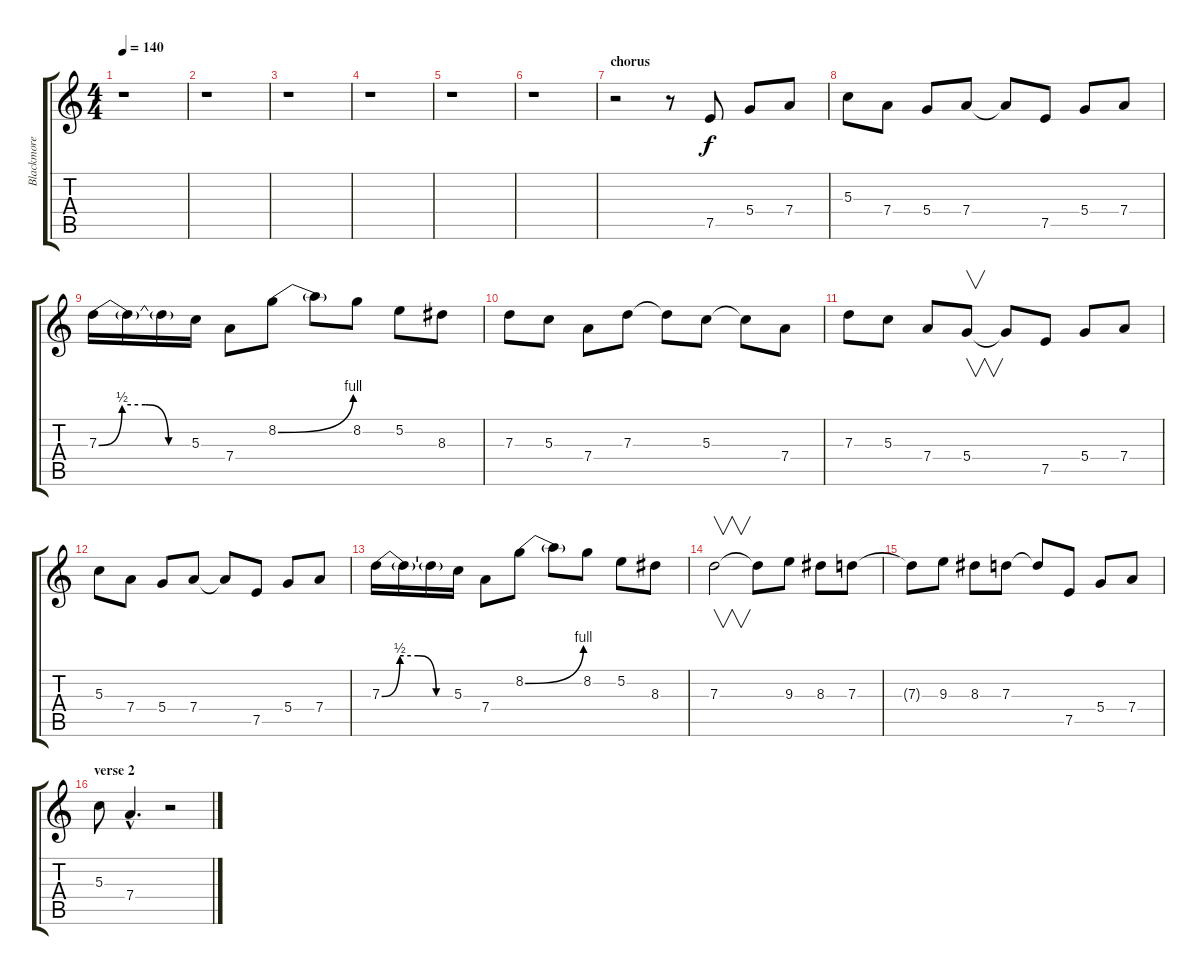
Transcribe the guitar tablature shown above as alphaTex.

\track ("Blackmore" "Blackmore") {instrument distortionguitar}
\staff {score tabs}
\tuning (E4 B3 G3 D3 A2 E2) {hide}
\ts (4 4)
\tempo 140
\clef g2
\ks c
r.1{dy f} |
r.1 |
r.1 |
r.1 |
r.1 |
r.1 |
\section ("" "chorus")
r.2 r.8 7.5.8 5.4.8 7.4.8 |
5.3.8 7.4.8 5.4.8 7.4.8 7.4{t}.8 7.5.8 5.4.8 7.4.8 |
7.3{be (custom 0 0 15 2 30 2 45 0 60 0)}.16 7.3{t}.16 7.3{t}.16 5.3.16 7.4.8 8.2{be (bend 0 0 60 4)}.8 8.2{t}.8 8.2.8 5.2.8 8.3.8 |
7.3.8 5.3.8 7.4.8 7.3.8 7.3{t}.8 5.3.8 5.3{t}.8 7.4.8 |
7.3.8 5.3.8 7.4.8 5.4.8{v} 5.4{t}.8 7.5.8 5.4.8 7.4.8 |
5.3.8 7.4.8 5.4.8 7.4.8 7.4{t}.8 7.5.8 5.4.8 7.4.8 |
7.3{be (custom 0 0 15 2 30 2 45 0 60 0)}.16 7.3{t}.16 7.3{t}.16 5.3.16 7.4.8 8.2{be (bend 0 0 60 4)}.8 8.2{t}.8 8.2.8 5.2.8 8.3.8 |
7.3.2{v} 7.3{t}.8 9.3.8 8.3.8 7.3.8 |
7.3{t}.8 9.3.8 8.3.8 7.3.8 7.3{t}.8 7.5.8 5.4.8 7.4.8 |
\section ("" "verse 2")
5.3.8 7.4{hac}.4{d} r.2
